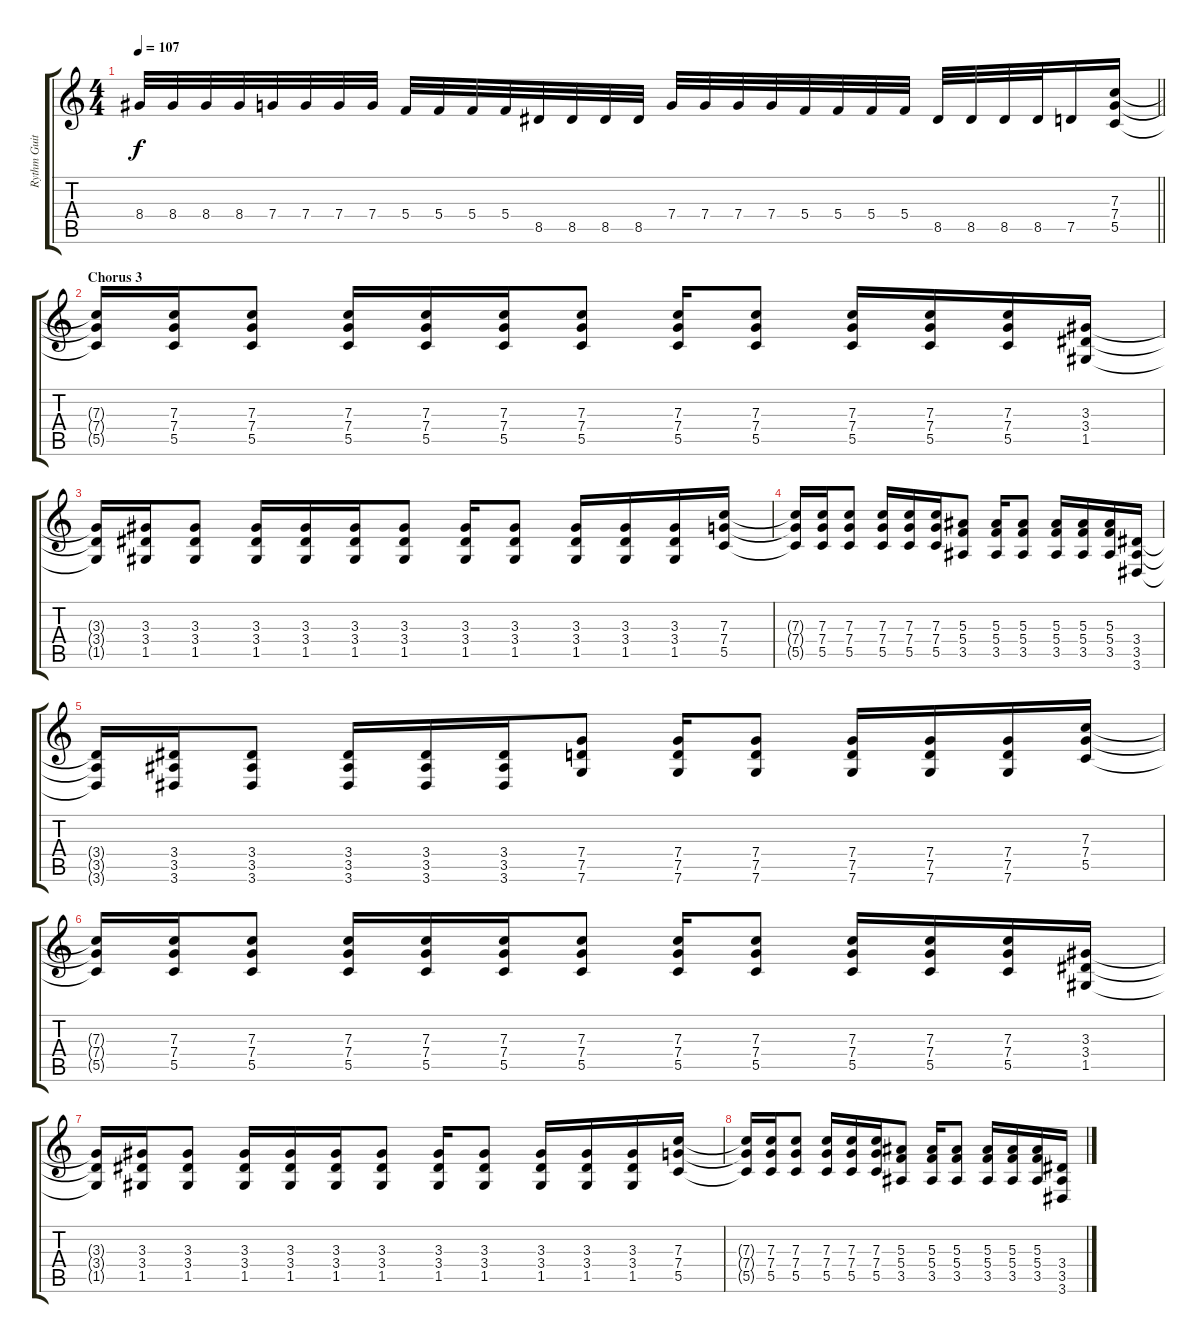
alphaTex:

\track ("Rythm Guitar 1" "Rythm Guit") {instrument distortionguitar}
\staff {score tabs}
\tuning (D4 A3 F3 C3 G2 C2) {hide}
\ts (4 4)
\tempo 107
\clef g2
\barLineRight lightlight
\ks c
8.4.32{dy f} 8.4.32 8.4.32 8.4.32 7.4.32 7.4.32 7.4.32 7.4.32 5.4.32 5.4.32 5.4.32 5.4.32 8.5.32 8.5.32 8.5.32 8.5.32 7.4.32 7.4.32 7.4.32 7.4.32 5.4.32 5.4.32 5.4.32 5.4.32 8.5.32 8.5.32 8.5.32 8.5.32 7.5.16 (7.3 7.4 5.5).16{volume 13} |
\section ("" "Chorus 3")
(7.3{t} 7.4{t} 5.5{t}).16 (7.3 7.4 5.5).16 (7.3 7.4 5.5).8 (7.3 7.4 5.5).16 (7.3 7.4 5.5).16 (7.3 7.4 5.5).16 (7.3 7.4 5.5).8 (7.3 7.4 5.5).16 (7.3 7.4 5.5).8 (7.3 7.4 5.5).16 (7.3 7.4 5.5).16 (7.3 7.4 5.5).16 (3.3 3.4 1.5).16 |
(3.3{t} 3.4{t} 1.5{t}).16 (3.3 3.4 1.5).16 (3.3 3.4 1.5).8 (3.3 3.4 1.5).16 (3.3 3.4 1.5).16 (3.3 3.4 1.5).16 (3.3 3.4 1.5).8 (3.3 3.4 1.5).16 (3.3 3.4 1.5).8 (3.3 3.4 1.5).16 (3.3 3.4 1.5).16 (3.3 3.4 1.5).16 (7.3 7.4 5.5).16 |
(7.3{t} 7.4{t} 5.5{t}).16 (7.3 7.4 5.5).16 (7.3 7.4 5.5).8 (7.3 7.4 5.5).16 (7.3 7.4 5.5).16 (7.3 7.4 5.5).16 (5.3 5.4 3.5).8 (5.3 5.4 3.5).16 (5.3 5.4 3.5).8 (5.3 5.4 3.5).16 (5.3 5.4 3.5).16 (5.3 5.4 3.5).16 (3.4 3.5 3.6).16 |
(3.4{t} 3.5{t} 3.6{t}).16 (3.4 3.5 3.6).16 (3.4 3.5 3.6).8 (3.4 3.5 3.6).16 (3.4 3.5 3.6).16 (3.4 3.5 3.6).16 (7.4 7.5 7.6).8 (7.4 7.5 7.6).16 (7.4 7.5 7.6).8 (7.4 7.5 7.6).16 (7.4 7.5 7.6).16 (7.4 7.5 7.6).16 (7.3 7.4 5.5).16 |
(7.3{t} 7.4{t} 5.5{t}).16 (7.3 7.4 5.5).16 (7.3 7.4 5.5).8 (7.3 7.4 5.5).16 (7.3 7.4 5.5).16 (7.3 7.4 5.5).16 (7.3 7.4 5.5).8 (7.3 7.4 5.5).16 (7.3 7.4 5.5).8 (7.3 7.4 5.5).16 (7.3 7.4 5.5).16 (7.3 7.4 5.5).16 (3.3 3.4 1.5).16 |
(3.3{t} 3.4{t} 1.5{t}).16 (3.3 3.4 1.5).16 (3.3 3.4 1.5).8 (3.3 3.4 1.5).16 (3.3 3.4 1.5).16 (3.3 3.4 1.5).16 (3.3 3.4 1.5).8 (3.3 3.4 1.5).16 (3.3 3.4 1.5).8 (3.3 3.4 1.5).16 (3.3 3.4 1.5).16 (3.3 3.4 1.5).16 (7.3 7.4 5.5).16 |
(7.3{t} 7.4{t} 5.5{t}).16 (7.3 7.4 5.5).16 (7.3 7.4 5.5).8 (7.3 7.4 5.5).16 (7.3 7.4 5.5).16 (7.3 7.4 5.5).16 (5.3 5.4 3.5).8 (5.3 5.4 3.5).16 (5.3 5.4 3.5).8 (5.3 5.4 3.5).16 (5.3 5.4 3.5).16 (5.3 5.4 3.5).16 (3.4 3.5 3.6).16
